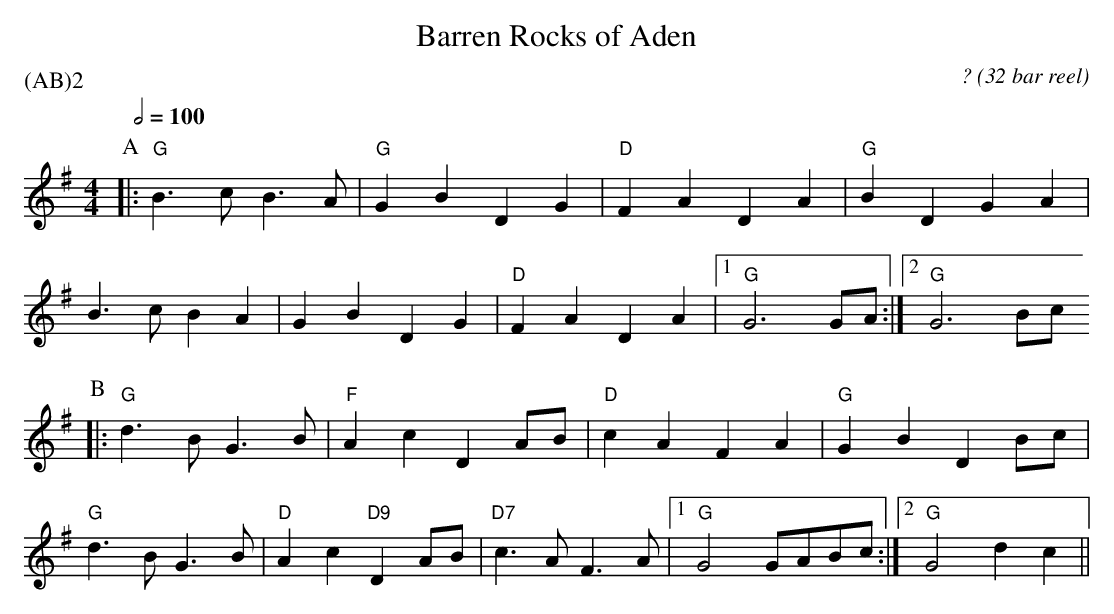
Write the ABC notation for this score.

X:1
T:Barren Rocks of Aden
C: ? (32 bar reel)
P:(AB)2
M:4/4
L:1/4
Q:1/2=100
K:G
P:A
|:"G" B>c B>A | "G" GB DG | "D" FA DA  | "G" BD GA|
B>c BA        |  GB DG    | "D" FA DA  |1 "G"  G3G/A/ :|2 "G" G3B/c/
P:B
|:"G" d>B G>B | "F" Ac DA/B/     | "D" cA FA    | "G" GB DB/c/       |
"G" d>B G>B   | "D" Ac "D9"DA/B/ | "D7" c>A F>A |1 "G" G2 G/A/B/c/  :|2 "G" G2 dc  ||
